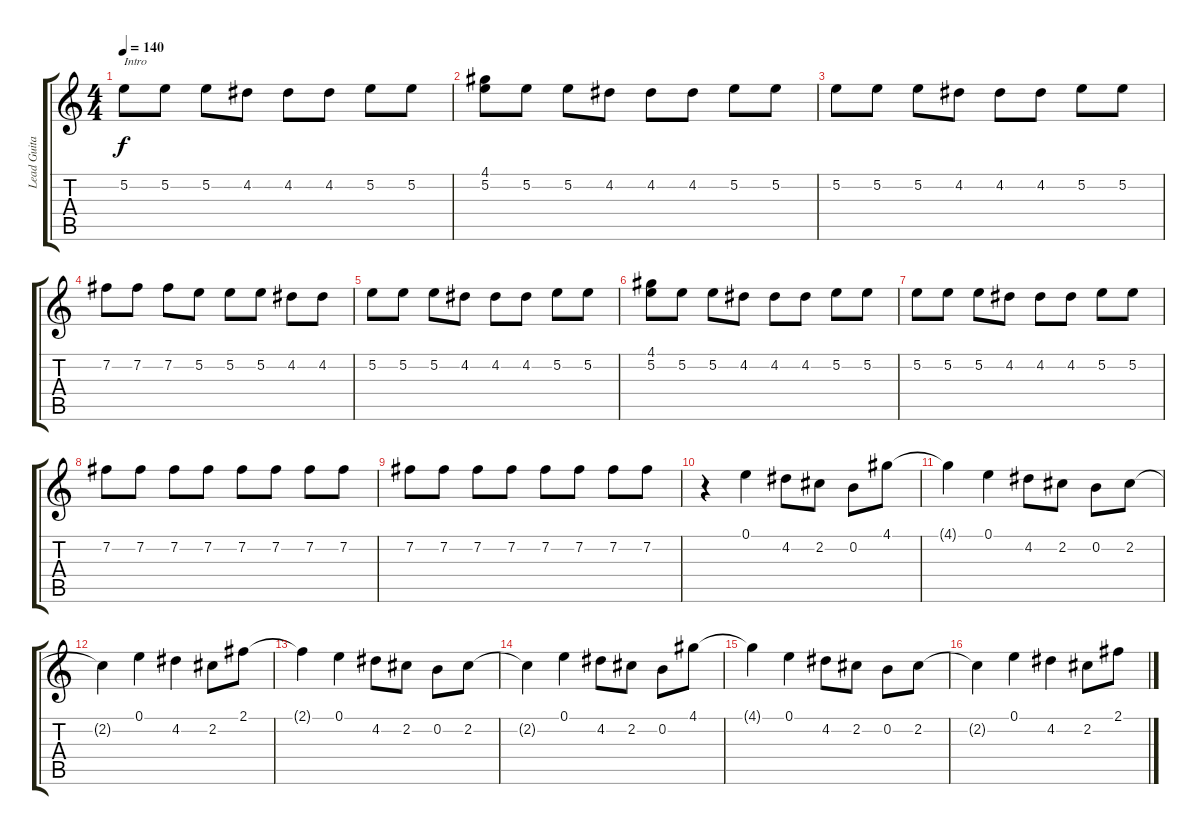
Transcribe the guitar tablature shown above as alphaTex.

\track ("Lead Guitar" "Lead Guita") {instrument electricguitarclean}
\staff {score tabs}
\tuning (E4 B3 G3 D3 A2 E2) {hide}
\ts (4 4)
\tempo 140
\clef g2
\ks c
5.2.8{txt "Intro" dy f instrument electricguitarclean} 5.2.8 5.2.8 4.2.8 4.2.8 4.2.8 5.2.8 5.2.8 |
(4.1 5.2).8 5.2.8 5.2.8 4.2.8 4.2.8 4.2.8 5.2.8 5.2.8 |
5.2.8 5.2.8 5.2.8 4.2.8 4.2.8 4.2.8 5.2.8 5.2.8 |
7.2.8 7.2.8 7.2.8 5.2.8 5.2.8 5.2.8 4.2.8 4.2.8 |
5.2.8 5.2.8 5.2.8 4.2.8 4.2.8 4.2.8 5.2.8 5.2.8 |
(4.1 5.2).8 5.2.8 5.2.8 4.2.8 4.2.8 4.2.8 5.2.8 5.2.8 |
5.2.8 5.2.8 5.2.8 4.2.8 4.2.8 4.2.8 5.2.8 5.2.8 |
7.2.8 7.2.8 7.2.8 7.2.8 7.2.8 7.2.8 7.2.8 7.2.8 |
7.2.8 7.2.8 7.2.8 7.2.8 7.2.8 7.2.8 7.2.8 7.2.8 |
r.4 0.1.4 4.2.8 2.2.8 0.2.8 4.1.8 |
4.1{t}.4 0.1.4 4.2.8 2.2.8 0.2.8 2.2.8 |
2.2{t}.4 0.1.4 4.2.4 2.2.8 2.1.8 |
2.1{t}.4 0.1.4 4.2.8 2.2.8 0.2.8 2.2.8 |
2.2{t}.4 0.1.4 4.2.8 2.2.8 0.2.8 4.1.8 |
4.1{t}.4 0.1.4 4.2.8 2.2.8 0.2.8 2.2.8 |
2.2{t}.4 0.1.4 4.2.4 2.2.8 2.1.8
